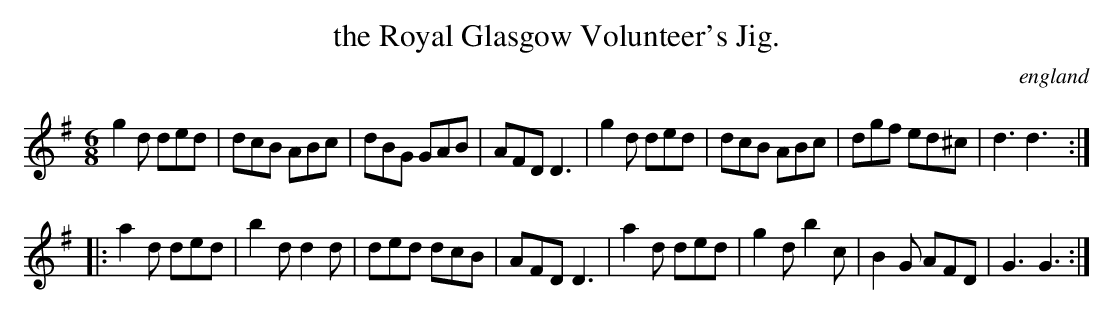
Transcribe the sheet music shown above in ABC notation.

X:1
T:the Royal Glasgow Volunteer's Jig.
O:england
M:6/8
L:1/8
K:G
g2d ded|dcB ABc|dBG GAB |AFD D3 |\
g2d ded|dcB ABc|dgf ed^c|d3  d3::
a2d ded|b2d d2d|ded dcB |AFD D3 |\
a2d ded|g2d b2c|B2G AFD |G3  G3:|
